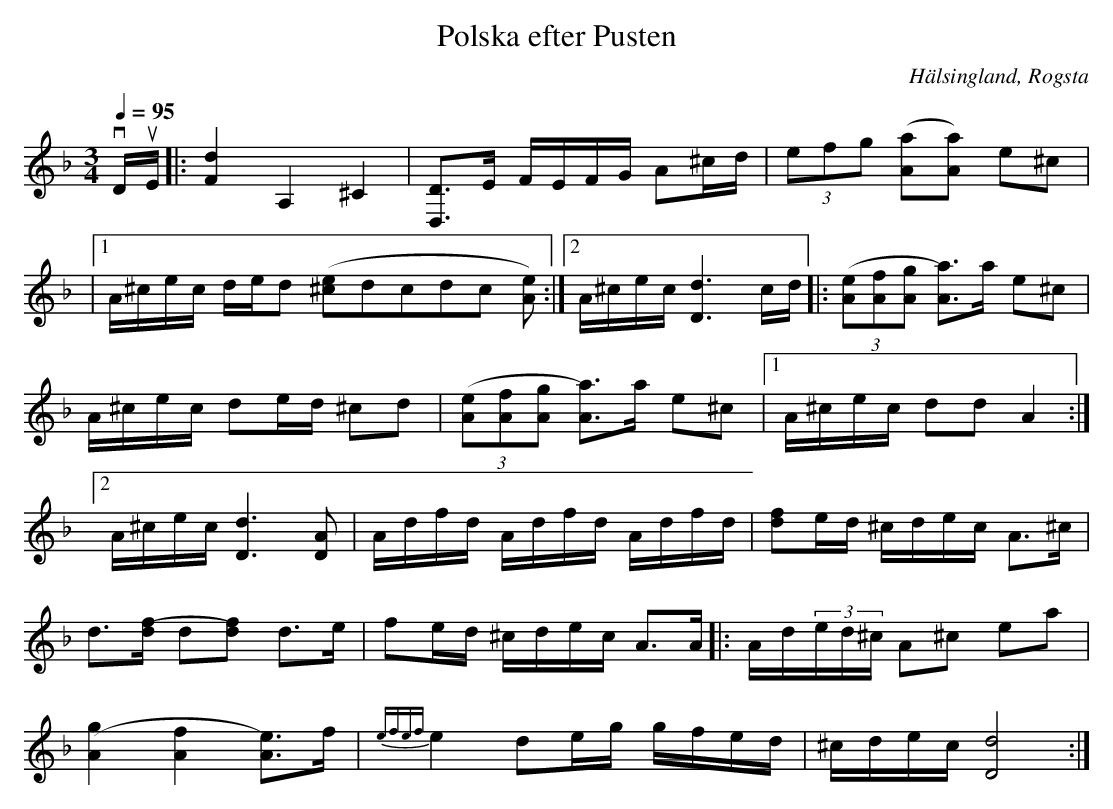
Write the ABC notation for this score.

X:1
T:Polska efter Pusten
O:Hälsingland, Rogsta
M:3/4
L:1/8
Q:1/4=95
K:Dm clef=treble
vD/uE/ |:  [F2 d2] A,2 ^C2 | [D, D]>E F/E/F/G/ A^c/d/|(3efg ([a A][a A]) e^c|
|[1 A/^c/e/c/ d/e/d ([e ^c]/5d/5c/5d/5c/5 [e A]) :| [2 A/^c/e/c/ [D3 d3] c/d/ |: (3[(A e][Af][A g] [A) a]>a e^c|
A/^c/e/c/ de/d/ ^cd|(3[(A e][Af][A g] [A) a]>a e^c| [1 A/^c/e/c/ dd A2 :|
[2 A/^c/e/c/ [D2d2]>[A2 D2]| A/d/f/d/ A/d/f/d/ A/d/f/d/|[df]e/d/ ^c/d/e/c/ A>^c|
d>[f(d] d[d)f] d>e| fe/d/ ^c/d/e/c/ A>A|:A/d/(3e/d/^c/ A^c ea|
[g2(A2] [A2 f2] [A) e]>f|{efef}e2 de/g/ g/f/e/d/|^c/d/e/c/ [D4 d4] :|
